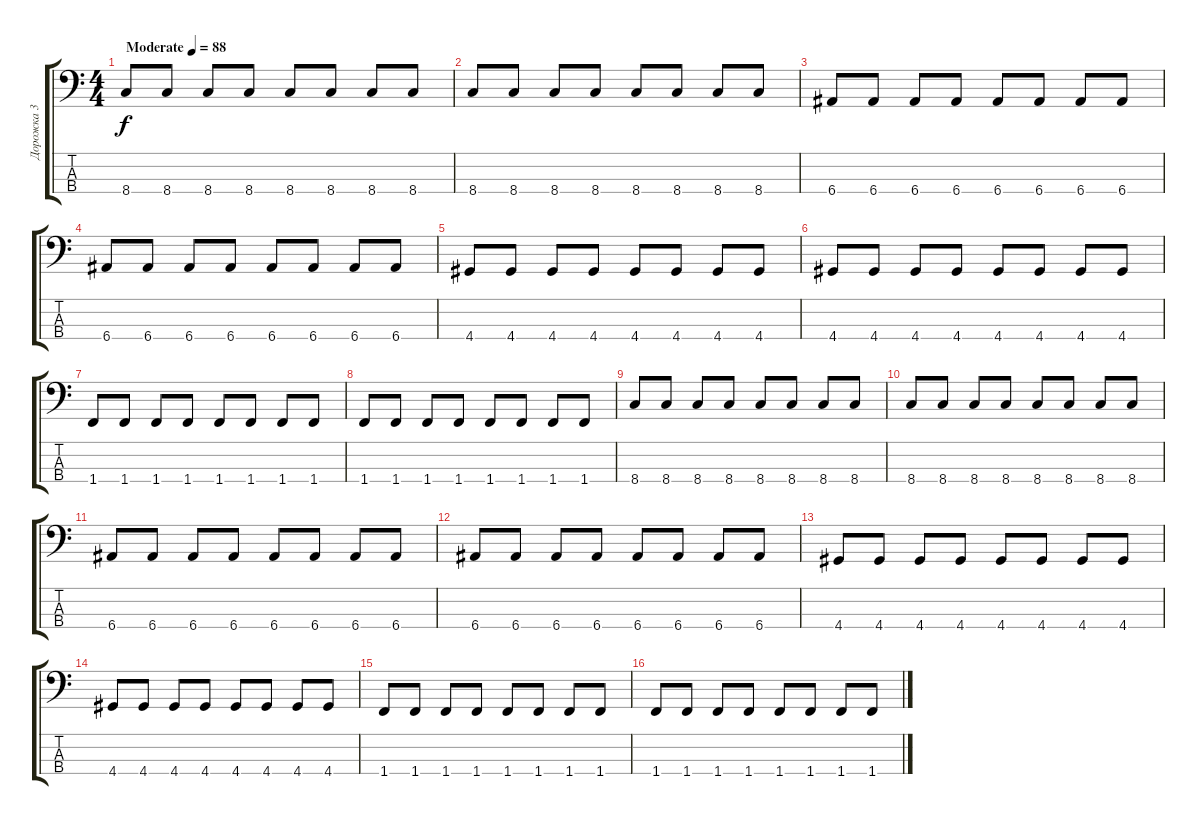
\track ("Дорожка 3" "Дорожка 3") {instrument electricbasspick}
\staff {score tabs}
\tuning (G2 D2 A1 E1) {hide}
\ts (4 4)
\tempo (88 "Moderate")
\clef f4
\ks c
8.4.8{dy f instrument electricbasspick} 8.4.8 8.4.8 8.4.8 8.4.8 8.4.8 8.4.8 8.4.8 |
8.4.8 8.4.8 8.4.8 8.4.8 8.4.8 8.4.8 8.4.8 8.4.8 |
6.4.8 6.4.8 6.4.8 6.4.8 6.4.8 6.4.8 6.4.8 6.4.8 |
6.4.8 6.4.8 6.4.8 6.4.8 6.4.8 6.4.8 6.4.8 6.4.8 |
4.4.8 4.4.8 4.4.8 4.4.8 4.4.8 4.4.8 4.4.8 4.4.8 |
4.4.8 4.4.8 4.4.8 4.4.8 4.4.8 4.4.8 4.4.8 4.4.8 |
1.4.8 1.4.8 1.4.8 1.4.8 1.4.8 1.4.8 1.4.8 1.4.8 |
1.4.8 1.4.8 1.4.8 1.4.8 1.4.8 1.4.8 1.4.8 1.4.8 |
8.4.8 8.4.8 8.4.8 8.4.8 8.4.8 8.4.8 8.4.8 8.4.8 |
8.4.8 8.4.8 8.4.8 8.4.8 8.4.8 8.4.8 8.4.8 8.4.8 |
6.4.8 6.4.8 6.4.8 6.4.8 6.4.8 6.4.8 6.4.8 6.4.8 |
6.4.8 6.4.8 6.4.8 6.4.8 6.4.8 6.4.8 6.4.8 6.4.8 |
4.4.8 4.4.8 4.4.8 4.4.8 4.4.8 4.4.8 4.4.8 4.4.8 |
4.4.8 4.4.8 4.4.8 4.4.8 4.4.8 4.4.8 4.4.8 4.4.8 |
1.4.8 1.4.8 1.4.8 1.4.8 1.4.8 1.4.8 1.4.8 1.4.8 |
1.4.8 1.4.8 1.4.8 1.4.8 1.4.8 1.4.8 1.4.8 1.4.8
